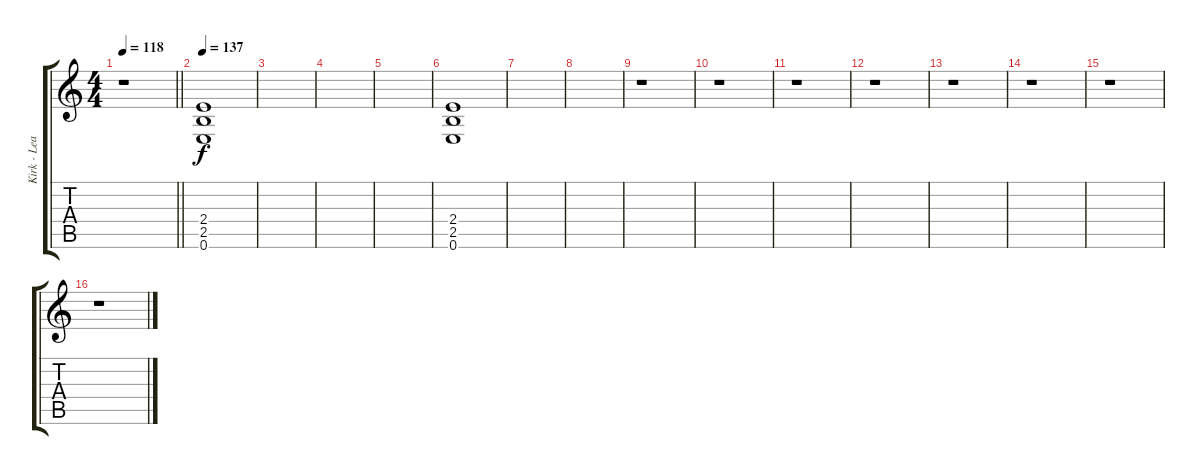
\track ("Kirk - Lead Distortion" "Kirk - Lea") {instrument overdrivenguitar}
\staff {score tabs}
\tuning (E4 B3 G3 D3 A2 E2) {hide}
\ts (4 4)
\tempo 118
\clef g2
\barLineRight lightlight
\ks c
r.1{dy f} |
\tempo 137
(2.4 2.5 0.6).1 |
|
|
|
(2.4 2.5 0.6).1 |
|
|
r.1 |
r.1 |
r.1 |
r.1 |
r.1 |
r.1 |
r.1 |
r.1
